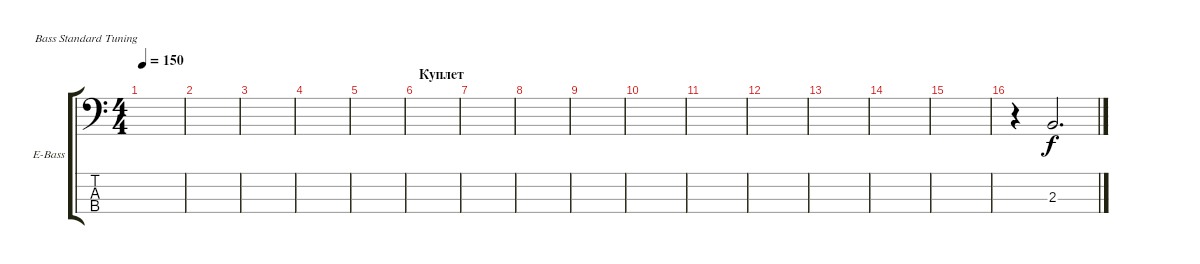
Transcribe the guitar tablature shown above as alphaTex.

\defaultSystemsLayout 4
\bracketExtendMode groupsimilarinstruments
\firstSystemTrackNameOrientation horizontal
\otherSystemsTrackNameOrientation horizontal
\track ("А. Андреев (гитара)" "E-Bass") {instrument electricbassfinger}
\staff {score tabs}
\tuning (G2 D2 A1 E1)
\ts (4 4)
\tempo 150
\clef f4
\ks c
|
|
|
|
|
\section ("" "Куплет")
|
|
|
|
|
|
|
|
|
|
r.4 2.3.2{d}
